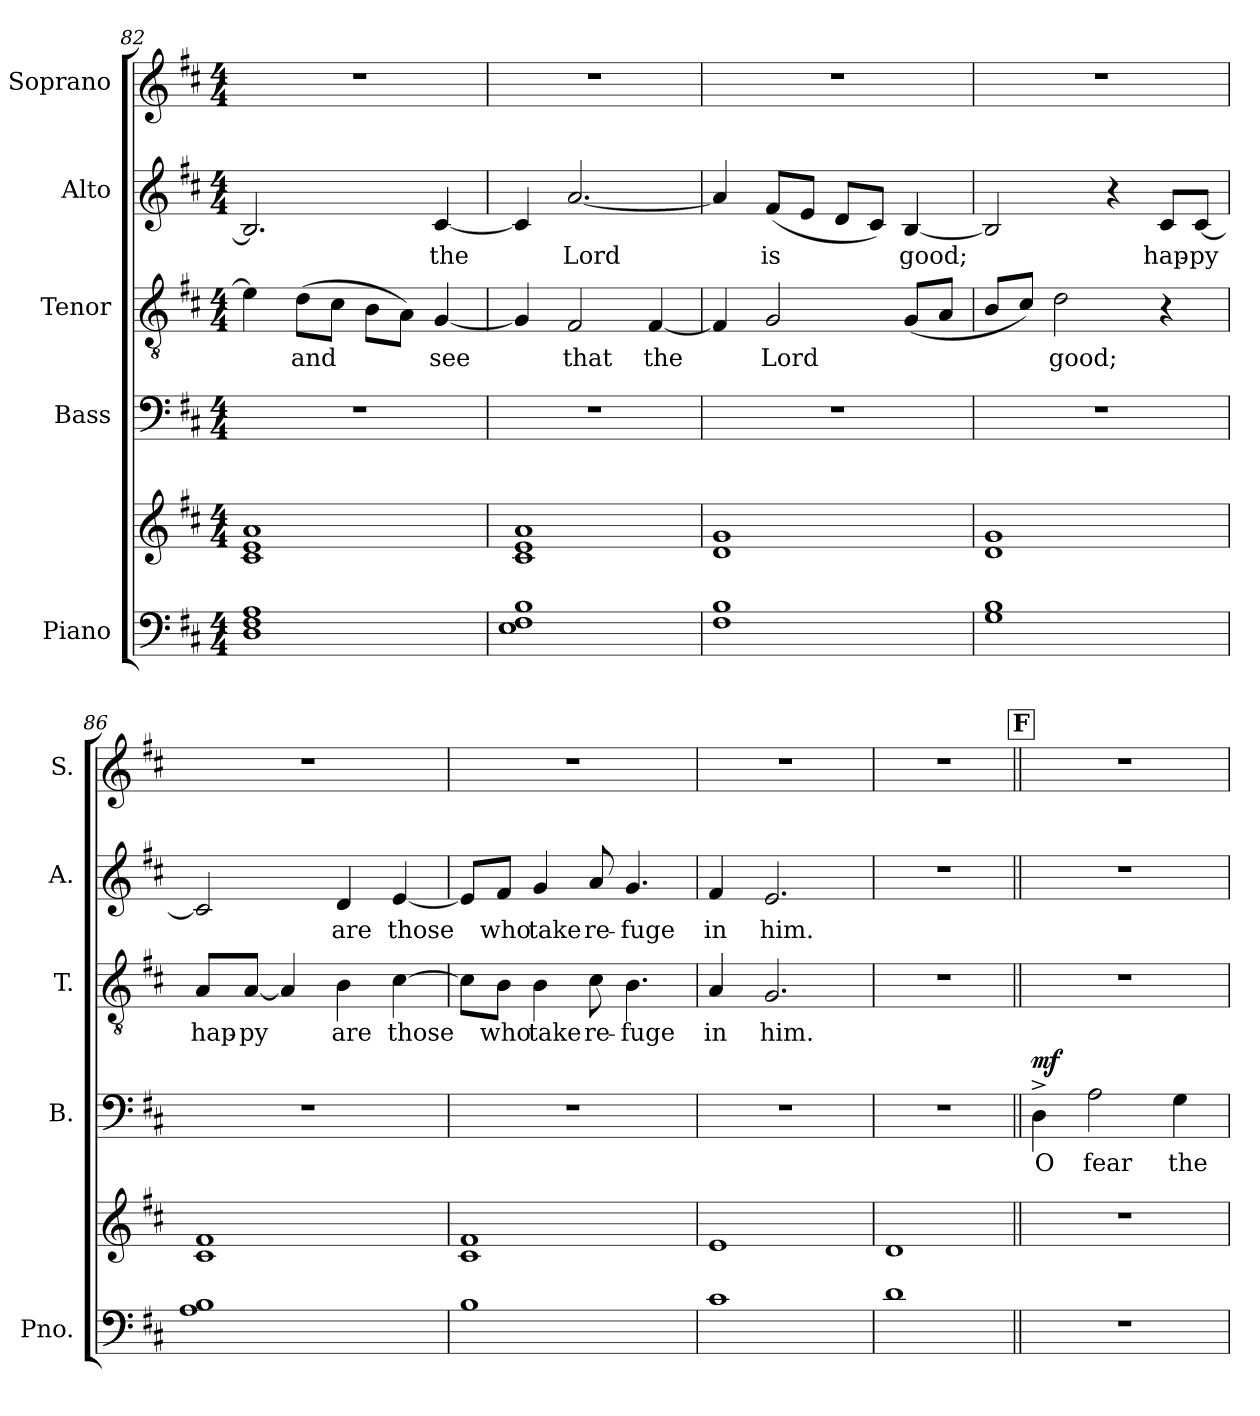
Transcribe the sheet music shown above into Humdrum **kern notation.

**kern	**kern	**kern	**text	**dynam	**kern	**text	**kern	**text	**kern
*part5	*part5	*part4	*part4	*part4	*part3	*part3	*part2	*part2	*part1
*staff6	*staff5	*staff4	*staff4	*staff4	*staff3	*staff3	*staff2	*staff2	*staff1
*I"Piano	*	*I"Bass	*	*	*I"Tenor	*	*I"Alto	*	*I"Soprano
*I'Pno.	*	*I'B.	*	*	*I'T.	*	*I'A.	*	*I'S.
*clefF4	*clefG2	*clefF4	*	*	*clefGv2	*	*clefG2	*	*clefG2
*k[f#c#]	*k[f#c#]	*k[f#c#]	*	*	*k[f#c#]	*	*k[f#c#]	*	*k[f#c#]
*M4/4	*M4/4	*M4/4	*	*	*M4/4	*	*M4/4	*	*M4/4
=82	=82	=82	=82	=82	=82	=82	=82	=82	=82
1D 1F# 1A	1c# 1e 1a	1r	.	.	4e\]	.	2.B/]	.	1r
!	!	!	!	!	!	!LO:LY:b	!	!	!
.	.	.	.	.	(>8d\L	and	.	.	.
.	.	.	.	.	8c#\J	.	.	.	.
.	.	.	.	.	8B\L	.	.	.	.
.	.	.	.	.	8A\J)	.	.	.	.
!	!	!	!	!	!	!LO:LY:b	!	!LO:LY:b	!
.	.	.	.	.	[4G/	see	[4c#/	the	.
=83	=83	=83	=83	=83	=83	=83	=83	=83	=83
1E 1F# 1B	1c# 1e 1a	1r	.	.	4G/]	.	4c#/]	.	1r
!	!	!	!	!	!	!LO:LY:b	!	!LO:LY:b	!
.	.	.	.	.	2F#/	that	[2.a/	Lord	.
!	!	!	!	!	!	!LO:LY:b	!	!	!
.	.	.	.	.	[4F#/	the	.	.	.
!!LO:LB:g=z
=84	=84	=84	=84	=84	=84	=84	=84	=84	=84
1F# 1B	1d 1g	1r	.	.	4F#/]	.	4a/]	.	1r
!	!	!	!	!	!	!LO:LY:b	!	!LO:LY:b	!
.	.	.	.	.	2G/	Lord	(<8f#/L	is	.
.	.	.	.	.	.	.	8e/J	.	.
.	.	.	.	.	.	.	8d/L	.	.
.	.	.	.	.	.	.	8c#/J)	.	.
!	!	!	!	!	!	!	!	!LO:LY:b	!
.	.	.	.	.	(<8G/L	.	[4B/	good;	.
.	.	.	.	.	8A/J	.	.	.	.
=85	=85	=85	=85	=85	=85	=85	=85	=85	=85
1G 1B	1d 1g	1r	.	.	8B/L	.	2B/]	.	1r
.	.	.	.	.	8c#/J)	.	.	.	.
!	!	!	!	!	!	!LO:LY:b	!	!	!
.	.	.	.	.	2d\	good;	.	.	.
.	.	.	.	.	.	.	4r	.	.
!	!	!	!	!	!	!	!	!LO:LY:b	!
.	.	.	.	.	4r	.	8c#/L	hap-	.
!	!	!	!	!	!	!	!	!LO:LY:b	!
.	.	.	.	.	.	.	[8c#/J	-py	.
=86	=86	=86	=86	=86	=86	=86	=86	=86	=86
!	!	!	!	!	!	!LO:LY:b	!	!	!
1A 1B	1c# 1f#	1r	.	.	8A/L	hap-	2c#/]	.	1r
!	!	!	!	!	!	!LO:LY:b	!	!	!
.	.	.	.	.	[8A/J	-py	.	.	.
.	.	.	.	.	4A/]	.	.	.	.
!	!	!	!	!	!	!LO:LY:b	!	!LO:LY:b	!
.	.	.	.	.	4B\	are	4d/	are	.
!	!	!	!	!	!	!LO:LY:b	!	!LO:LY:b	!
.	.	.	.	.	[4c#\	those	[4e/	those	.
=87	=87	=87	=87	=87	=87	=87	=87	=87	=87
1B	1c# 1f#	1r	.	.	8c#\L]	.	8e/L]	.	1r
!	!	!	!	!	!	!LO:LY:b	!	!LO:LY:b	!
.	.	.	.	.	8B\J	who	8f#/J	who	.
!	!	!	!	!	!	!LO:LY:b	!	!LO:LY:b	!
.	.	.	.	.	4B\	take	4g/	take	.
!	!	!	!	!	!	!LO:LY:b	!	!LO:LY:b	!
.	.	.	.	.	8c#\	re-	8a/	re-	.
!	!	!	!	!	!	!LO:LY:b	!	!LO:LY:b	!
.	.	.	.	.	4.B\	-fuge	4.g/	-fuge	.
=88	=88	=88	=88	=88	=88	=88	=88	=88	=88
!	!	!	!	!	!	!LO:LY:b	!	!LO:LY:b	!
1c#	1e	1r	.	.	4A/	in	4f#/	in	1r
!	!	!	!	!	!	!LO:LY:b	!	!LO:LY:b	!
.	.	.	.	.	2.G/	him.	2.e/	him.	.
=89	=89	=89	=89	=89	=89	=89	=89	=89	=89
1d	1d	1r	.	.	1r	.	1r	.	1r
!!LO:PB:g=z
!!LO:REH:place=s1:a:B:fs=14:t=F
=90||	=90||	=90||	=90||	=90||	=90||	=90||	=90||	=90||	=90||
!	!	!	!LO:LY:b	!LO:DY:b	!	!	!	!	!
1r	1r	4D^\	O	mf	1r	.	1r	.	1r
!	!	!	!LO:LY:b	!	!	!	!	!	!
.	.	2A\	fear	.	.	.	.	.	.
!	!	!	!LO:LY:b	!	!	!	!	!	!
.	.	4G\	the	.	.	.	.	.	.
=	=	=	=	=	=	=	=	=	=
*-	*-	*-	*-	*-	*-	*-	*-	*-	*-
